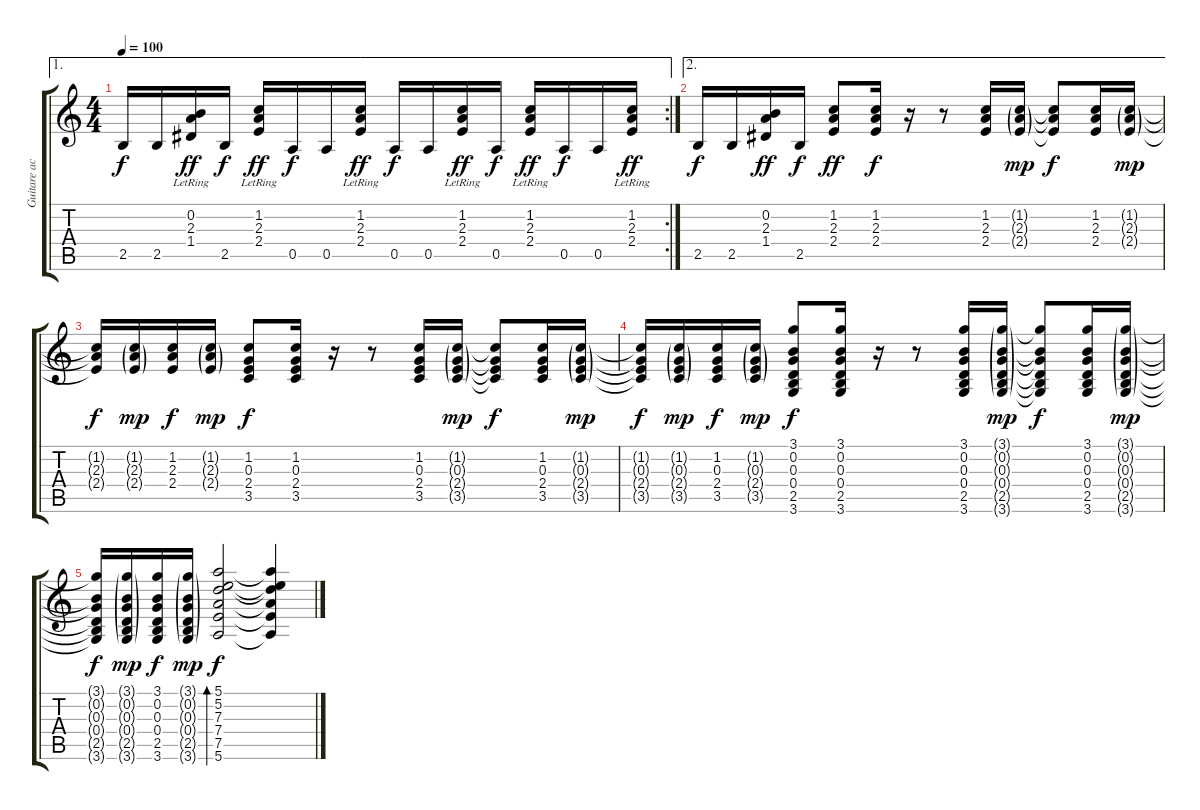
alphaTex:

\track ("Guitare acoustique" "Guitare ac") {instrument acousticguitarsteel}
\staff {score tabs}
\tuning (E4 B3 G3 D3 A2 E2) {hide}
\ae 1
\rc 2
\ts (4 4)
\tempo 100
\clef g2
\ks c
2.5.16{dy f} 2.5.16 (0.2{lr} 2.3{lr} 1.4{lr}).16{dy ff} 2.5.16{dy f} (1.2{lr} 2.3{lr} 2.4{lr}).16{dy ff} 0.5.16{dy f} 0.5.16 (1.2{lr} 2.3{lr} 2.4{lr}).16{dy ff} 0.5.16{dy f} 0.5.16 (1.2{lr} 2.3{lr} 2.4{lr}).16{dy ff} 0.5.16{dy f} (1.2{lr} 2.3{lr} 2.4{lr}).16{dy ff} 0.5.16{dy f} 0.5.16 (1.2{lr} 2.3{lr} 2.4{lr}).16{dy ff} |
\ae 2
2.5.16{dy f} 2.5.16 (0.2 2.3 1.4).16{dy ff} 2.5.16{dy f} (1.2 2.3 2.4).8{dy ff} (1.2 2.3 2.4).16{dy f} r.16 r.8 (1.2 2.3 2.4).16 (1.2{g} 2.3{g} 2.4{g}).16{dy mp} (1.2{t} 2.3{t} 2.4{t}).8{dy f} (1.2 2.3 2.4).16 (1.2{g} 2.3{g} 2.4{g}).16{dy mp} |
(1.2{t} 2.3{t} 2.4{t}).16{dy f} (1.2{g} 2.3{g} 2.4{g}).16{dy mp} (1.2 2.3 2.4).16{dy f} (1.2{g} 2.3{g} 2.4{g}).16{dy mp} (1.2 0.3 2.4 3.5).8{dy f} (1.2 0.3 2.4 3.5).16 r.16 r.8 (1.2 0.3 2.4 3.5).16 (1.2{g} 0.3{g} 2.4{g} 3.5{g}).16{dy mp} (1.2{t} 0.3{t} 2.4{t} 3.5{t}).8{dy f} (1.2 0.3 2.4 3.5).16 (1.2{g} 0.3{g} 2.4{g} 3.5{g}).16{dy mp} |
(1.2{t} 0.3{t} 2.4{t} 3.5{t}).16{dy f} (1.2{g} 0.3{g} 2.4{g} 3.5{g}).16{dy mp} (1.2 0.3 2.4 3.5).16{dy f} (1.2{g} 0.3{g} 2.4{g} 3.5{g}).16{dy mp} (3.1 0.2 0.3 0.4 2.5 3.6).8{dy f} (3.1 0.2 0.3 0.4 2.5 3.6).16 r.16 r.8 (3.1 0.2 0.3 0.4 2.5 3.6).16 (3.1{g} 0.2{g} 0.3{g} 0.4{g} 2.5{g} 3.6{g}).16{dy mp} (3.1{t} 0.2{t} 0.3{t} 0.4{t} 2.5{t} 3.6{t}).8{dy f} (3.1 0.2 0.3 0.4 2.5 3.6).16 (3.1{g} 0.2{g} 0.3{g} 0.4{g} 2.5{g} 3.6{g}).16{dy mp} |
(3.1{t} 0.2{t} 0.3{t} 0.4{t} 2.5{t} 3.6{t}).16{dy f} (3.1{g} 0.2{g} 0.3{g} 0.4{g} 2.5{g} 3.6{g}).16{dy mp} (3.1 0.2 0.3 0.4 2.5 3.6).16{dy f} (3.1{g} 0.2{g} 0.3{g} 0.4{g} 2.5{g} 3.6{g}).16{dy mp} (5.1 5.2 7.3 7.4 7.5 5.6).2{bd 60 dy f} (5.1{t} 5.2{t} 7.3{t} 7.4{t} 7.5{t} 5.6{t}).4
